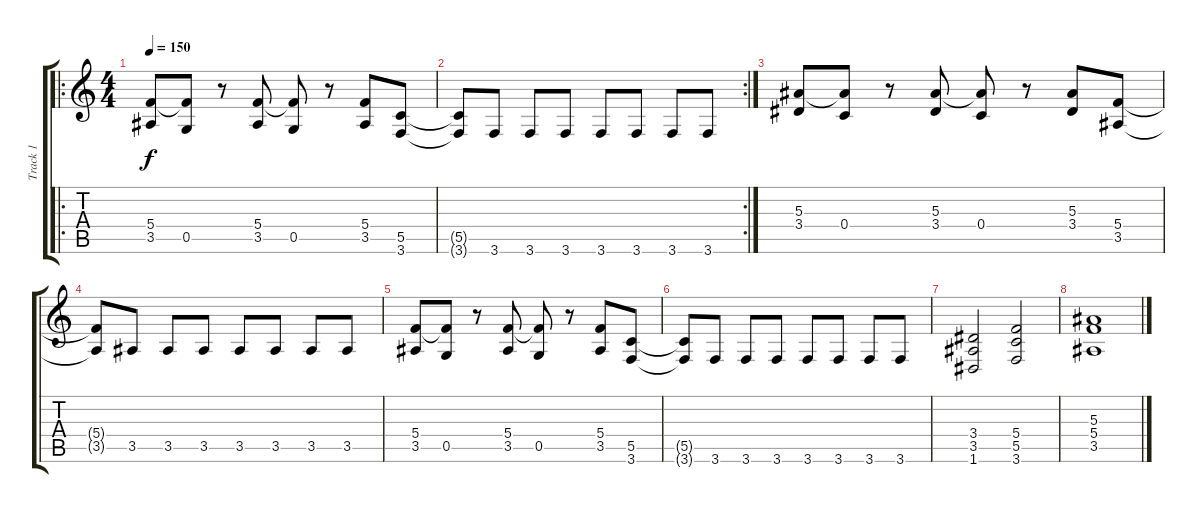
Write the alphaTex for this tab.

\track ("Track 1" "Track 1") {instrument distortionguitar}
\staff {score tabs}
\tuning (D4 A3 F3 C3 G2 D2) {hide}
\ro
\ts (4 4)
\tempo 150
\clef g2
\ks c
(5.4 3.5).8{dy f} (5.4{t} 0.5).8 r.8 (5.4 3.5).8 (5.4{t} 0.5).8 r.8 (5.4 3.5).8 (5.5 3.6).8 |
\rc 2
(5.5{t} 3.6{t}).8 3.6.8 3.6.8 3.6.8 3.6.8 3.6.8 3.6.8 3.6.8 |
(5.3 3.4).8 (5.3{t} 0.4).8 r.8 (5.3 3.4).8 (5.3{t} 0.4).8 r.8 (5.3 3.4).8 (5.4 3.5).8 |
(5.4{t} 3.5{t}).8 3.5.8 3.5.8 3.5.8 3.5.8 3.5.8 3.5.8 3.5.8 |
(5.4 3.5).8 (5.4{t} 0.5).8 r.8 (5.4 3.5).8 (5.4{t} 0.5).8 r.8 (5.4 3.5).8 (5.5 3.6).8 |
(5.5{t} 3.6{t}).8 3.6.8 3.6.8 3.6.8 3.6.8 3.6.8 3.6.8 3.6.8 |
(3.4 3.5 1.6).2 (5.4 5.5 3.6).2 |
(5.3 5.4 3.5).1{volume 0}
